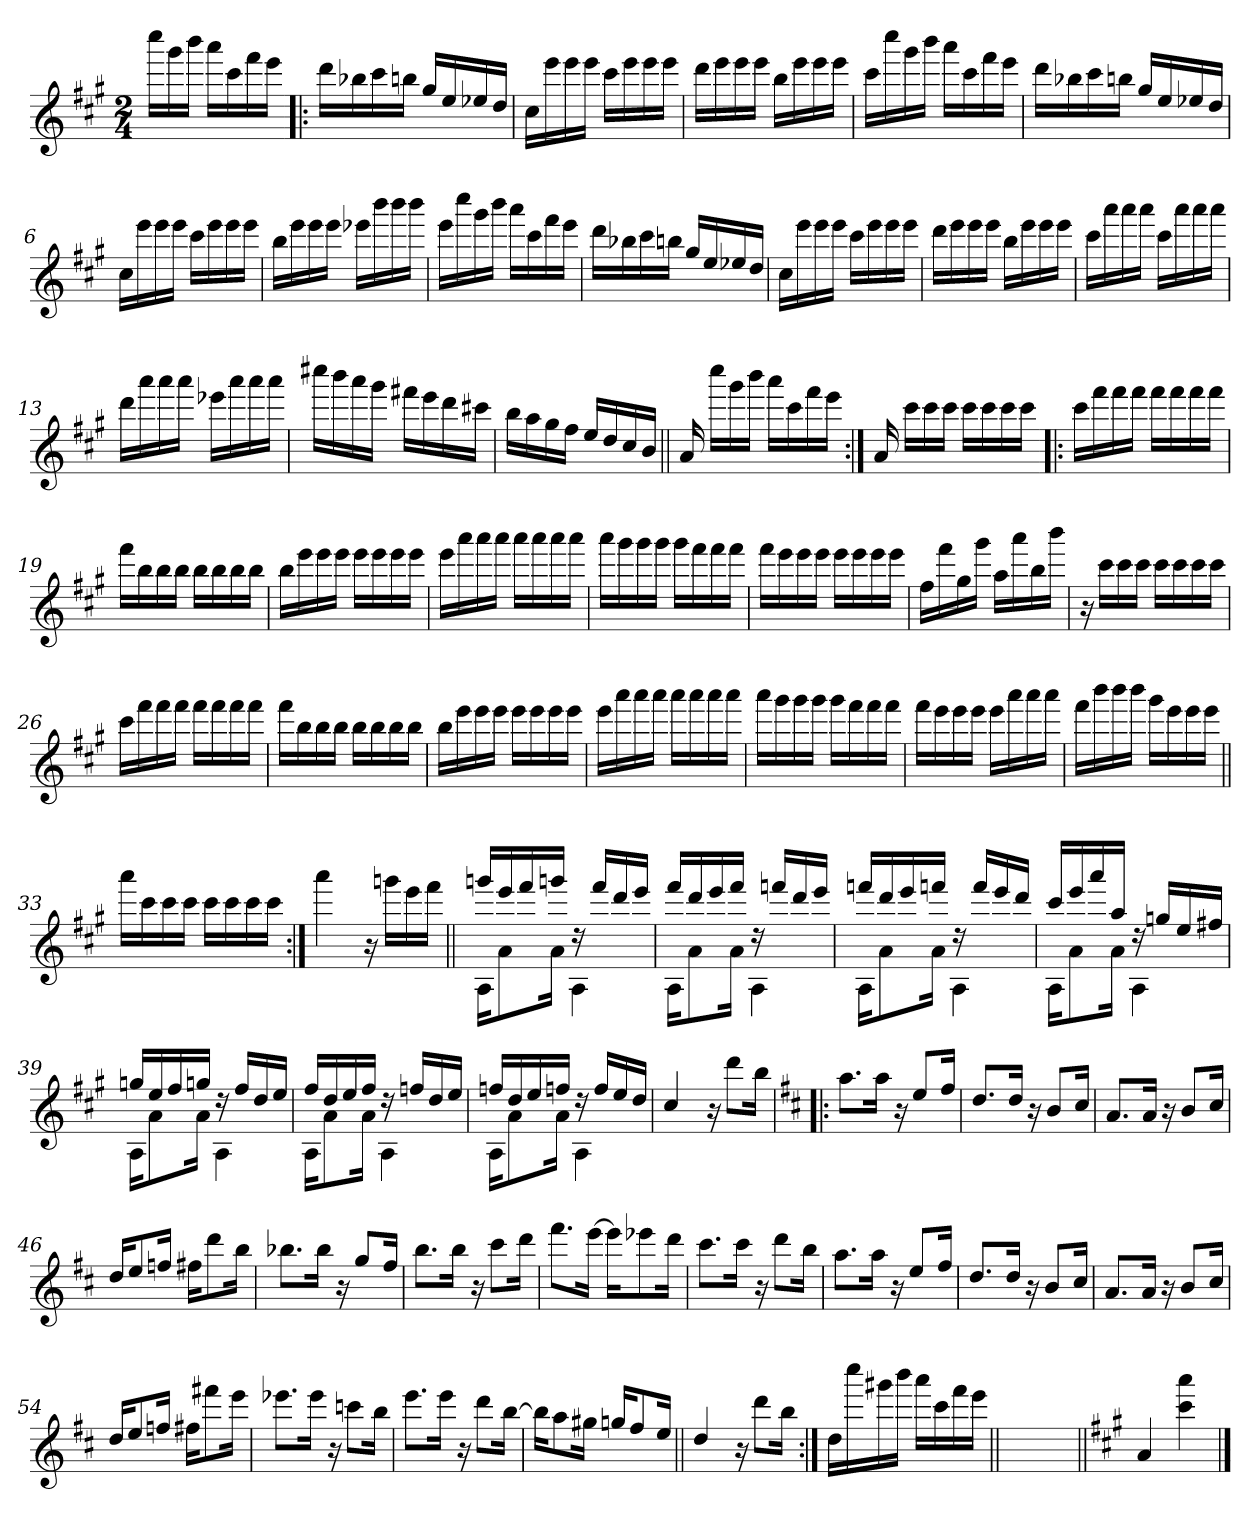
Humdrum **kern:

**kern
*part1
*staff1
*clefG2
*k[f#c#g#]
*A:
*M2/4
=
16cccc#\LL
16ggg#\
16bbb\JJ
16aaa\LL
16ccc#\
16fff#\
16eee\JJ
=1!|:
16ddd\LL
16bb-X\
16ccc#\
16bbn\JJ
16gg#/LL
16ee/
16ee-X/
16dd/JJ
=2
16cc#\LL
16eee\
16eee\
16eee\JJ
16ccc#\LL
16eee\
16eee\
16eee\JJ
=3
16ddd\LL
16eee\
16eee\
16eee\JJ
16bb\LL
16eee\
16eee\
16eee\JJ
!!LO:LB:g=z
=4
16ccc#\LL
16cccc#\
16ggg#\
16bbb\JJ
16aaa\LL
16ccc#\
16fff#\
16eee\JJ
=5
16ddd\LL
16bb-X\
16ccc#\
16bbn\JJ
16gg#/LL
16ee/
16ee-X/
16dd/JJ
=6
16cc#\LL
16eee\
16eee\
16eee\JJ
16ccc#\LL
16eee\
16eee\
16eee\JJ
=7
16bb\LL
16eee\
16eee\
16eee\JJ
16eee-X\LL
16bbb\
16bbb\
16bbb\JJ
!!LO:LB:g=z
=8
16eee\LL
16cccc#\
16ggg#\
16bbb\JJ
16aaa\LL
16ccc#\
16fff#\
16eee\JJ
=9
16ddd\LL
16bb-X\
16ccc#\
16bbn\JJ
16gg#/LL
16ee/
16ee-X/
16dd/JJ
=10
16cc#\LL
16eee\
16eee\
16eee\JJ
16ccc#\LL
16eee\
16eee\
16eee\JJ
=11
16ddd\LL
16eee\
16eee\
16eee\JJ
16bb\LL
16eee\
16eee\
16eee\JJ
!!LO:LB:g=z
=12
16ccc#\LL
16aaa\
16aaa\
16aaa\JJ
16ccc#\LL
16aaa\
16aaa\
16aaa\JJ
=13
16ddd\LL
16aaa\
16aaa\
16aaa\JJ
16eee-X\LL
16aaa\
16aaa\
16aaa\JJ
=14
16cccc#X\LL
16bbb\
16aaa\
16ggg#\JJ
16fff#X\LL
16eee\
16ddd\
16ccc#X\JJ
=15
16bb\LL
16aa\
16gg#\
16ff#\JJ
16ee/LL
16dd/
16cc#/
16b/JJ
!!LO:LB:g=z
=16||
16a/
16cccc#\LL
16ggg#\
16bbb\JJ
16aaa\LL
16ccc#\
16fff#\
16eee\JJ
=17:|!
16a/
16ccc#\LL
16ccc#\
16ccc#\JJ
16ccc#\LL
16ccc#\
16ccc#\
16ccc#\JJ
=18!|:
16ccc#\LL
16fff#\
16fff#\
16fff#\JJ
16fff#\LL
16fff#\
16fff#\
16fff#\JJ
=19
16fff#\LL
16bb\
16bb\
16bb\JJ
16bb\LL
16bb\
16bb\
16bb\JJ
!!LO:LB:g=z
=20
16bb\LL
16eee\
16eee\
16eee\JJ
16eee\LL
16eee\
16eee\
16eee\JJ
=21
16eee\LL
16aaa\
16aaa\
16aaa\JJ
16aaa\LL
16aaa\
16aaa\
16aaa\JJ
=22
16aaa\LL
16ggg#\
16ggg#\
16ggg#\JJ
16ggg#\LL
16fff#\
16fff#\
16fff#\JJ
=23
16fff#\LL
16eee\
16eee\
16eee\JJ
16eee\LL
16eee\
16eee\
16eee\JJ
!!LO:LB:g=z
=24
16ff#\LL
16fff#\
16gg#\
16ggg#\JJ
16aa\LL
16aaa\
16bb\
16bbb\JJ
=25
16r
16ccc#\LL
16ccc#\
16ccc#\JJ
16ccc#\LL
16ccc#\
16ccc#\
16ccc#\JJ
=26
16ccc#\LL
16fff#\
16fff#\
16fff#\JJ
16fff#\LL
16fff#\
16fff#\
16fff#\JJ
=27
16fff#\LL
16bb\
16bb\
16bb\JJ
16bb\LL
16bb\
16bb\
16bb\JJ
!!LO:LB:g=z
=28
16bb\LL
16eee\
16eee\
16eee\JJ
16eee\LL
16eee\
16eee\
16eee\JJ
=29
16eee\LL
16aaa\
16aaa\
16aaa\JJ
16aaa\LL
16aaa\
16aaa\
16aaa\JJ
=30
16aaa\LL
16ggg#\
16ggg#\
16ggg#\JJ
16ggg#\LL
16fff#\
16fff#\
16fff#\JJ
=31
16fff#\LL
16eee\
16eee\
16eee\JJ
16eee\LL
16aaa\
16aaa\
16aaa\JJ
!!LO:LB:g=z
=32
16fff#\LL
16bbb\
16bbb\
16bbb\JJ
16ggg#\LL
16eee\
16eee\
16eee\JJ
=33||
16aaa\LL
16ccc#\
16ccc#\
16ccc#\JJ
16ccc#\LL
16ccc#\
16ccc#\
16ccc#\JJ
=34:|!
4aaa\
16r
16gggn\LL
16eee\
16fff#\JJ
=35||
*^
16gggn/LL	16A!\KL
16eee/	8a!\
16fff#/	.
16gggn/JJ	16a!\Jk
16rdd	4A!\
16fff#/LL	.
16ddd/	.
16eee/JJ	.
=36	=36
16fff#/LL	16A!\KL
16ddd/	8a!\
16eee/	.
16fff#/JJ	16a!\Jk
16rdd	4A!\
16fffn/LL	.
16ddd/	.
16eee/JJ	.
!!LO:LB:g=z	!!
=37	=37
16fffn/LL	16A!\KL
16ddd/	8a!\
16eee/	.
16fffn/JJ	16a!\Jk
16rdd	4A!\
16fff/LL	.
16eee/	.
16ddd/JJ	.
=38	=38
16ccc#/LL	16A!\KL
16eee/	8a!\
16aaa/	.
16aa/JJ	16a!\Jk
16rdd	4A!\
16ggn/LL	.
16ee/	.
16ff#X/JJ	.
=39	=39
16ggn/LL	16A!\KL
16ee/	8a!\
16ff#/	.
16ggn/JJ	16a!\Jk
16rdd	4A!\
16ff#/LL	.
16dd/	.
16ee/JJ	.
=40	=40
16ff#/LL	16A!\KL
16dd/	8a!\
16ee/	.
16ff#/JJ	16a!\Jk
16rdd	4A!\
16ffn/LL	.
16dd/	.
16ee/JJ	.
!!LO:PB:g=z	!!
=41	=41
16ffn/LL	16A!\KL
16dd/	8a!\
16ee/	.
16ffn/JJ	16a!\Jk
16rdd	4A!\
16ff/LL	.
16ee/	.
16dd/JJ	.
*v	*v
=42
4cc#/
16r
8ddd\L
16bb\Jk
=43!|:
*k[f#c#]
*D:
8.aa\L
16aa\Jk
16r
8ee/L
16ff#/Jk
=44
8.dd/L
16dd/Jk
16r
8b/L
16cc#/Jk
!!LO:LB:g=z
=45
8.a/L
16a/Jk
16r
8b/L
16cc#/Jk
=46
16dd/KL
8ee/
16ffn/Jk
16ff#X\KL
8ddd\
16bb\Jk
=47
8.bb-X\L
16bb-\Jk
16r
8gg/L
16ff#/Jk
=48
8.bb\L
16bb\Jk
16r
8ccc#\L
16ddd\Jk
=49
8.fff#\L
[16eee\Jk
16eee\KL]
8eee-X\
16ddd\Jk
!!LO:LB:g=z
=50
8.ccc#\L
16ccc#\Jk
16r
8ddd\L
16bb\Jk
=51
8.aa\L
16aa\Jk
16r
8ee/L
16ff#/Jk
=52
8.dd/L
16dd/Jk
16r
8b/L
16cc#/Jk
=53
8.a/L
16a/Jk
16r
8b/L
16cc#/Jk
!!LO:LB:g=z
=54
16dd/KL
8ee/
16ffn/Jk
16ff#X\KL
8fff#X\
16eee\Jk
=55
8.eee-X\L
16eee-\Jk
16r
8cccn\L
16bb\Jk
=56
8.eee\L
16eee\Jk
16r
8ddd\L
[16bb\Jk
=57
16bb\KL]
8aa\
16gg#X\Jk
16ggn/KL
8ff#/
16ee/Jk
!!LO:LB:g=z
=58||
4dd/
16r
8ddd\L
16bb\Jk
=59:|!
16dd\LL
16cccc#\
16ggg#X\
16bbb\JJ
16aaa\LL
16ccc#\
16fff#\
16eee\JJ
=60||
2ryy
=61||
*k[f#c#g#]
*A:
4a/
4ccc#\ 4aaa\
==
*-
